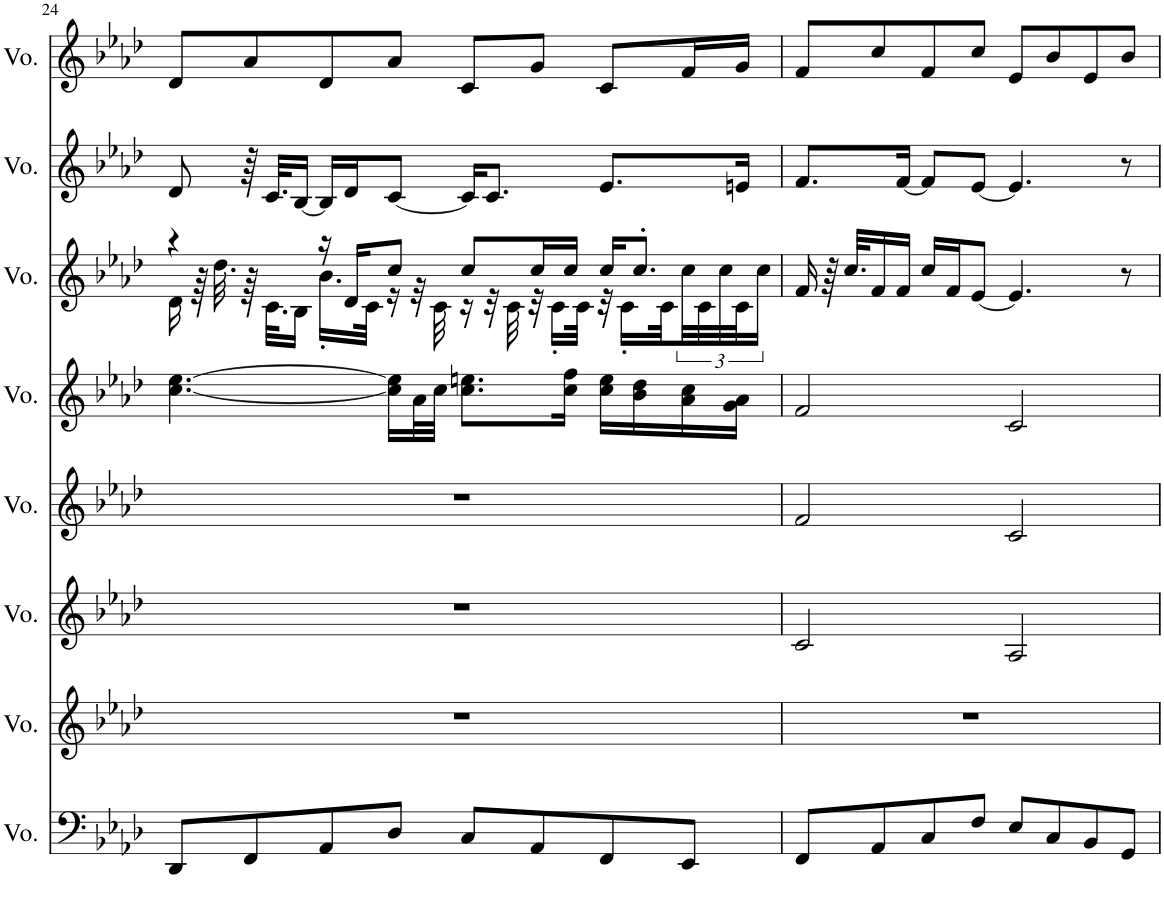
**kern	**kern	**kern	**kern	**kern	**kern	**kern	**kern
*part8	*part7	*part6	*part5	*part4	*part3	*part2	*part1
*staff8	*staff7	*staff6	*staff5	*staff4	*staff3	*staff2	*staff1
*I"Voice	*I"Voice	*I"Voice	*I"Voice	*I"Voice	*I"Voice	*I"Voice	*I"Voice
*I'Vo.	*I'Vo.	*I'Vo.	*I'Vo.	*I'Vo.	*I'Vo.	*I'Vo.	*I'Vo.
!!LO:PB:g=z
*clefF4	*clefG2	*clefG2	*clefG2	*clefG2	*clefG2	*clefG2	*clefG2
*k[b-e-a-d-]	*k[b-e-a-d-]	*k[b-e-a-d-]	*k[b-e-a-d-]	*k[b-e-a-d-]	*k[b-e-a-d-]	*k[b-e-a-d-]	*k[b-e-a-d-]
*M4/4	*M4/4	*M4/4	*M4/4	*M4/4	*M4/4	*M4/4	*M4/4
=24	=24	=24	=24	=24	=24	=24	=24
*	*	*	*	*	*^	*	*
8DD-/L	1r	1r	1r	[4.cc\ [4.ee-\	4r	16d-\	8d-/	8d-/L
.	.	.	.	.	.	64r	.	.
.	.	.	.	.	.	32.dd-\	.	.
8FF/	.	.	.	.	.	64r	64r	8a-/
.	.	.	.	.	.	32.c\KLL	32.c/KLL	.
.	.	.	.	.	.	16B-\JJ	[16B-/JJ	.
8AA-/	.	.	.	.	16r	16.b-'\LL	16B-/LL]	8d-/
.	.	.	.	.	16d-/KL	.	16d-/J	.
.	.	.	.	.	.	32c\JJk	.	.
8D-/J	.	.	.	16cc\] 16ee-\]LL	8cc/J	16r	[8c/J	8a-/J
.	.	.	.	32a-\L	.	32r	.	.
.	.	.	.	32cc\JJJ	.	32c\	.	.
8C/L	.	.	.	8.cc\ 8.een\L	8cc/L	16r	16c/KL]	8c/L
.	.	.	.	.	.	32r	8.c/J	.
.	.	.	.	.	.	32c\	.	.
8AA-/	.	.	.	.	16cc/L	32r	.	8g/J
.	.	.	.	.	.	16c'\LL	.	.
.	.	.	.	16cc\ 16ff\Jk	16cc/JJ	.	.	.
.	.	.	.	.	.	32c\JJk	.	.
8FF/	.	.	.	16cc\ 16ee\LL	16cc/KL	32r	8.e-/L	8c/L
.	.	.	.	.	.	16c'\LL	.	.
.	.	.	.	16b-\ 16dd-\	8.cc'/J	.	.	.
.	.	.	.	.	.	32c\L	.	.
8EE-/J	.	.	.	16a-\ 16cc\	.	48cc\	.	16f/L
.	.	.	.	.	.	48c\	.	.
.	.	.	.	.	.	48cc\	.	.
.	.	.	.	16g\ 16a-\JJ	.	48c\J	16en/Jk	16g/JJ
.	.	.	.	.	.	24cc\JJ	.	.
*	*	*	*	*	*v	*v	*	*
=25	=25	=25	=25	=25	=25	=25	=25
8FF/L	1r	2c/	2f/	2f/	16f/	8.f/L	8f/L
.	.	.	.	.	64r	.	.
.	.	.	.	.	32.cc/KLL	.	.
8AA-/	.	.	.	.	16f/	.	8cc/
.	.	.	.	.	16f/JJ	[16f/Jk	.
8C/	.	.	.	.	16cc/LL	8f/L]	8f/
.	.	.	.	.	16f/J	.	.
8F/J	.	.	.	.	[8e-/J	[8e-/J	8cc/J
8E-/L	.	2A-/	2c/	2c/	4.e-/]	4.e-/]	8e-/L
8C/	.	.	.	.	.	.	8b-/
8BB-/	.	.	.	.	.	.	8e-/
8GG/J	.	.	.	.	8r	8r	8b-/J
=	=	=	=	=	=	=	=
*-	*-	*-	*-	*-	*-	*-	*-
